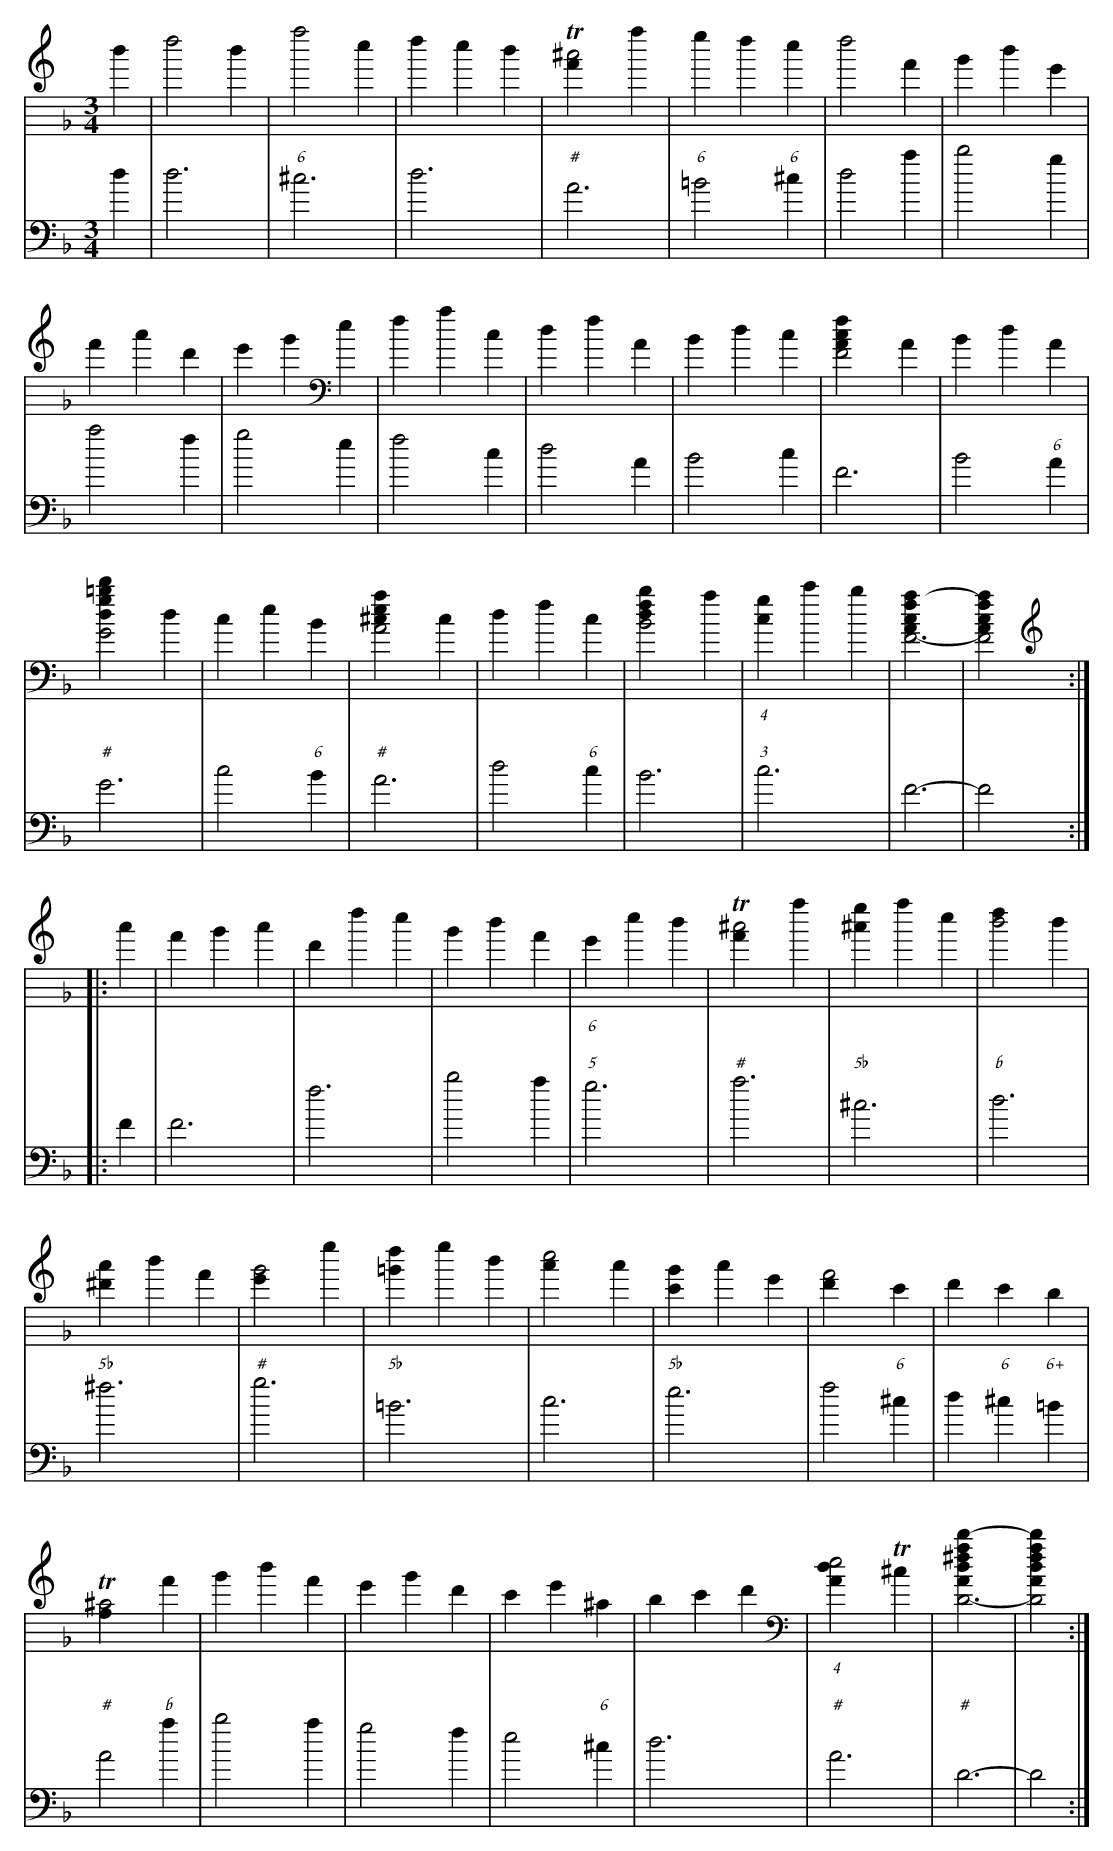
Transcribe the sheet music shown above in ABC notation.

X:1
M:3/4
L:1/4
K:DM
V:Gb clef=treble8 bracket=2 space=+5pt
V:Bc clef=bass
Q:"Giga"
[V:Gb] d | f2 d | a2 e | f e-d | T[^c2A] a | g f-e | \
	f2 A | B d-G |
[V:Bc] d | d3 | "6"^c3 | d3 | "#"A3 | "6"=B2 "6"^c | \
    d2 a | b2 g |
[V:Gb] A c-F | G B [K:bass] e | f a-c | d f A | B d-c | \
	[F2Acf] A | B d-A |
[V:Bc] a2 f | g2 e | f2 c | d2 A | B2 c | \
    F3 | B2 "6"A |
[V:Gb] [G2dg=bd'] d | c e-B | [A2^cea] c | d f-c | [B2dfb] a | \
	[cg] c'-b | [F3-Acfa-] | [F2Acfa] ::
[V:Bc] "#"G3 | c2 "6"B | "#"A3 | d2 "6"c | B3 | \
    "4""""3"c3 | F3- | F2 ::
[V:Gb] [K:treble8] c | A B-c | F f-e | B d-A | G e-d | T[^c2A] a | \
	[g^c] a-e | [d2f] d |
[V:Bc] F | F3 | f3 | b2 a | "6""""5"g3 | "#"a3 | \
    "5b"^c3 | "b"d3 |
[V:Gb] [c^F] d-A | [B2G] g | [f=B] g-d | [e2c] c | [BE] c-G | \
    [A2F] E | F E-D |
[V:Bc] "5b"^f3 | "#"g3 | "5b"=B3 | c3 | "5b"e3 | \
    f2 "6"^c | d "6"^c "6+"=B |
[V:Gb] T[^C2A,] A | B d-A | G B-F | E G-^C | D E-F | \
    [K:bass] [e2dA] T^c | [D3-Ad^fad'-] | [D2Adfad'] :|
[V:Bc] "#"A2 "b"a | b2 a | g2 f | e2 "6"^c | \
    d3 | "4""""#"A3 | "#"D3- | D2 :|
